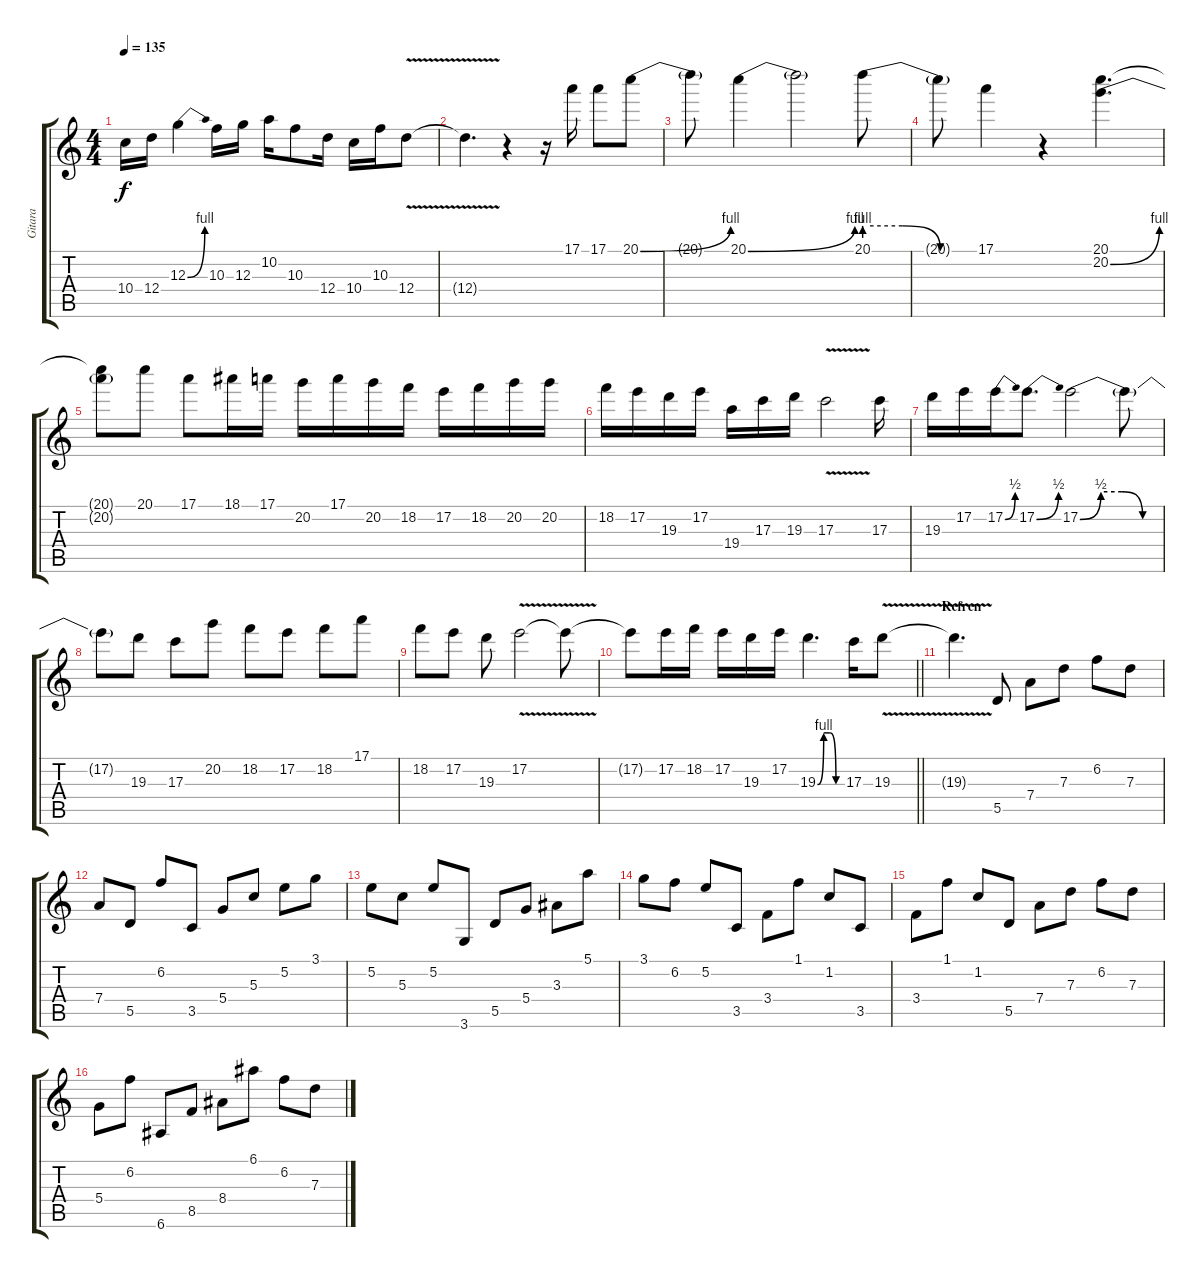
\track ("Gitara" "Gitara") {instrument overdrivenguitar}
\staff {score tabs}
\tuning (E4 B3 G3 D3 A2 E2) {hide}
\ts (4 4)
\tempo 135
\clef g2
\ks c
10.4.16{dy f} 12.4.16 12.3{be (bend 0 0 60 4)}.4 10.3.16 12.3.16 10.2.16 10.3.8 12.4.16 10.4.16 10.3.16 12.4{v}.8 |
12.4{t}.4{d} r.4 r.16 17.1.16 17.1.8 20.1{be (bend 0 0 60 4)}.8 |
20.1{t}.8 20.1{be (bend 0 0 60 4)}.4 20.1{t}.2 20.1{be (custom 0 4 20 4 40 0 60 0)}.8 |
20.1{t}.8 17.1.4 r.4 (20.1 20.2{be (bend 0 0 60 4)}).4{d} |
(20.1{t} 20.2{t}).8 20.1.8 17.1.8 18.1.16 17.1.16 20.2.16 17.1.16 20.2.16 18.2.16 17.2.16 18.2.16 20.2.16 20.2.16 |
18.2.16 17.2.16 19.3.16 17.2.16 19.4.16 17.3.16 19.3.16 17.3{v}.2 17.3.16 |
19.3.16 17.2.16 17.2{be (bend 0 0 60 2)}.16 17.2{be (bend 0 0 60 2)}.8{d} 17.2{be (custom 0 0 15 2 30 2 45 0 60 0)}.2 17.2{t}.8 |
17.2{t}.8 19.3.8 17.3.8 20.2.8 18.2.8 17.2.8 18.2.8 17.1.8 |
18.2.8 17.2.8 19.3.8 17.2{v}.2 17.2{t}.8 |
\barLineRight lightlight
17.2{t}.8 17.2.16 18.2.16 17.2.16 19.3.16 17.2.16 19.3{be (custom 0 0 15 4 30 4 45 0 60 0)}.4{d} 17.3.16 19.3{v}.8 |
\section ("" "Refren")
19.3{t}.4{d} 5.5.8{volume 9 instrument electricguitarclean} 7.4.8 7.3.8 6.2.8 7.3.8 |
7.4.8 5.5.8 6.2.8 3.5.8 5.4.8 5.3.8 5.2.8 3.1.8 |
5.2.8 5.3.8 5.2.8 3.6.8 5.5.8 5.4.8 3.3.8 5.1.8 |
3.1.8 6.2.8 5.2.8 3.5.8 3.4.8 1.1.8 1.2.8 3.5.8 |
3.4.8 1.1.8 1.2.8 5.5.8 7.4.8 7.3.8 6.2.8 7.3.8 |
5.4.8 6.2.8 6.6.8 8.5.8 8.4.8 6.1.8 6.2.8 7.3.8
